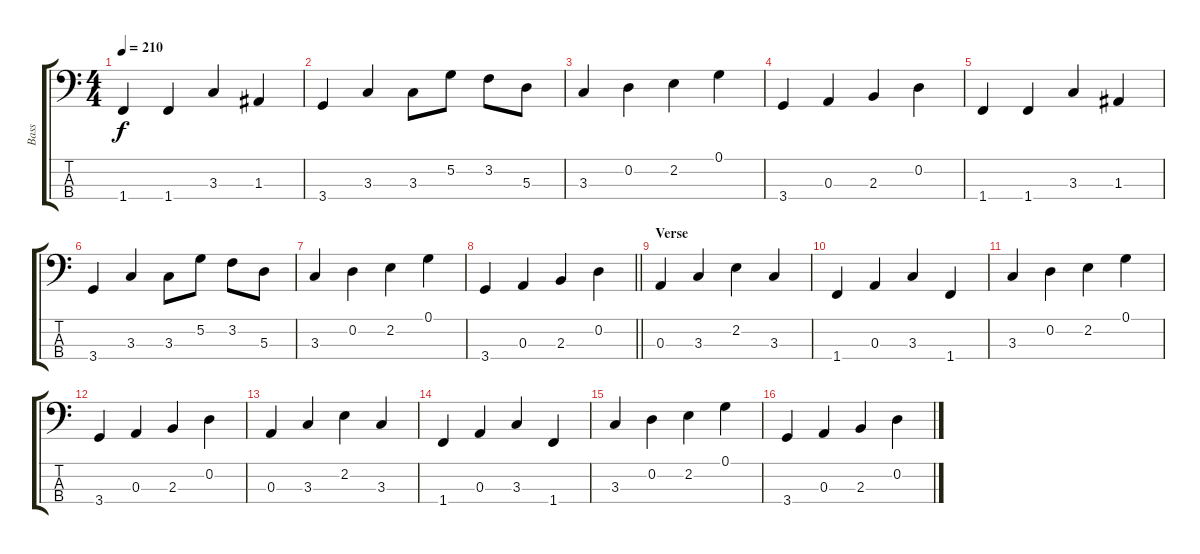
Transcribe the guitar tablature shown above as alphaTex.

\track ("Bass" "Bass") {instrument electricbassfinger}
\staff {score tabs}
\tuning (G2 D2 A1 E1) {hide}
\ts (4 4)
\tempo 210
\clef f4
\ks c
1.4.4{dy f} 1.4.4 3.3.4 1.3.4 |
3.4.4 3.3.4 3.3.8 5.2.8 3.2.8 5.3.8 |
3.3.4 0.2.4 2.2.4 0.1.4 |
3.4.4 0.3.4 2.3.4 0.2.4 |
1.4.4 1.4.4 3.3.4 1.3.4 |
3.4.4 3.3.4 3.3.8 5.2.8 3.2.8 5.3.8 |
3.3.4 0.2.4 2.2.4 0.1.4 |
\barLineRight lightlight
3.4.4 0.3.4 2.3.4 0.2.4 |
\section ("" "Verse")
0.3.4 3.3.4 2.2.4 3.3.4 |
1.4.4 0.3.4 3.3.4 1.4.4 |
3.3.4 0.2.4 2.2.4 0.1.4 |
3.4.4 0.3.4 2.3.4 0.2.4 |
0.3.4 3.3.4 2.2.4 3.3.4 |
1.4.4 0.3.4 3.3.4 1.4.4 |
3.3.4 0.2.4 2.2.4 0.1.4 |
3.4.4 0.3.4 2.3.4 0.2.4
